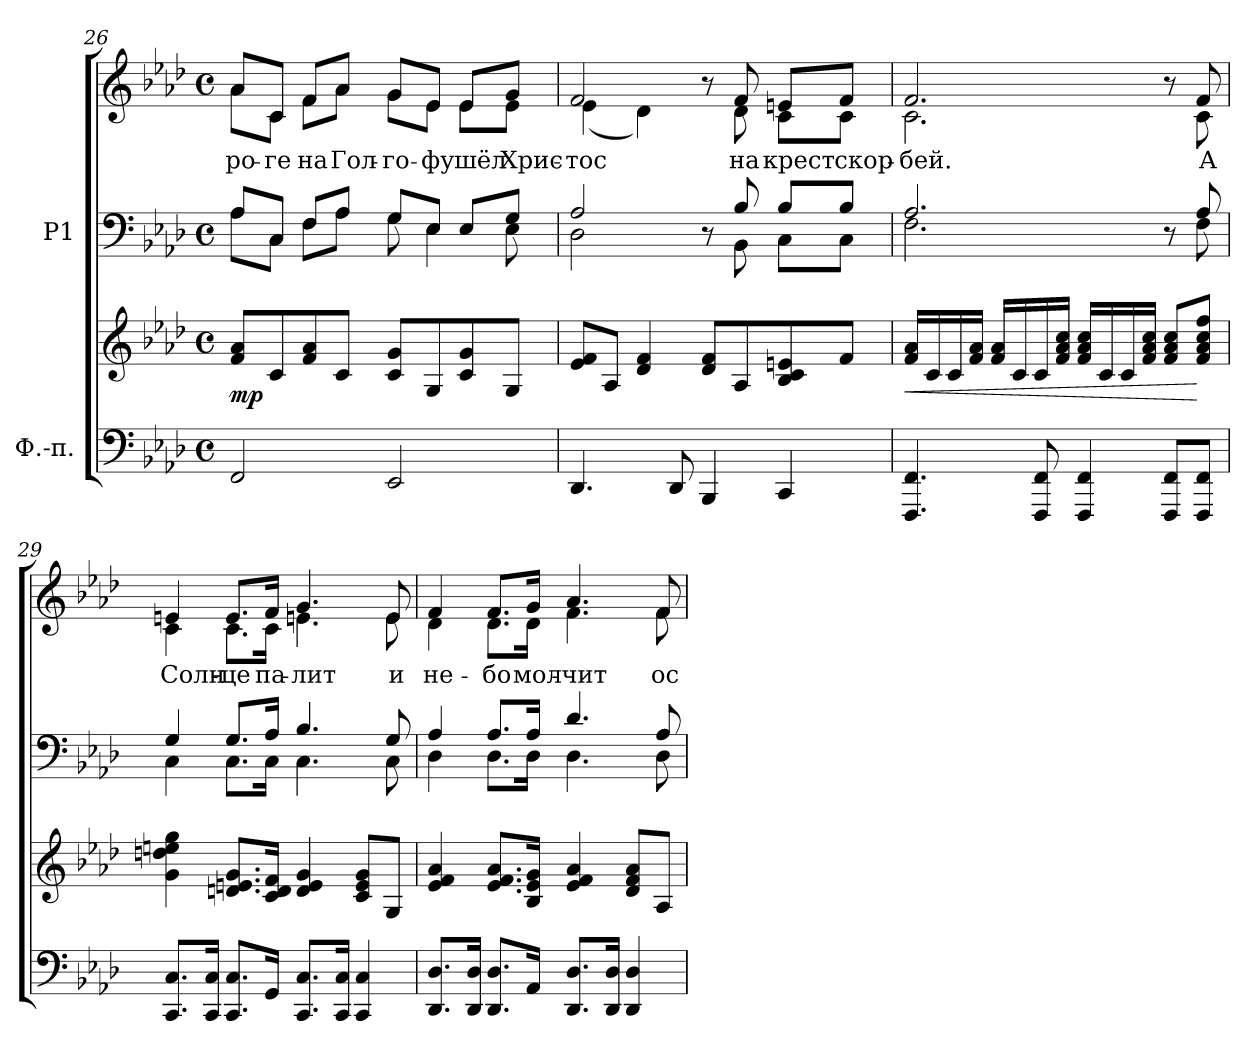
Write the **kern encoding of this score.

**kern	**kern	**dynam	**kern	**kern	**text
*part2	*part2	*part2	*part1	*part1	*part1
*staff4	*staff3	*staff3/4	*staff2	*staff1	*staff1
*I"Ф.-п.	*	*	*I"P1	*	*
!!LO:LB:g=z
*clefF4	*clefG2	*	*clefF4	*clefG2	*
*k[b-e-a-d-]	*k[b-e-a-d-]	*	*k[b-e-a-d-]	*k[b-e-a-d-]	*
*A-:	*A-:	*	*A-:	*A-:	*
*M4/4	*M4/4	*	*M4/4	*M4/4	*
*met(c)	*met(c)	*	*met(c)	*met(c)	*
=26	=26	=26	=26	=26	=26
*	*	*	*^	*	*
!	!	!	!	!	!	!LO:LY:b:color=#000000
*	*	*	*	*	*^	*
2FFi/	8fi/ 8a-iL	mp	8A-i/L	8A-i\L	8a-i/L	8a-i\L	-ро-
!	!	!	!	!	!	!	!LO:LY:b:color=#000000
.	8ci/	.	8Ci/J	8Ci\J	8ci/J	8ci\J	-ге
!	!	!	!	!	!	!	!LO:LY:b:color=#000000
.	8fi/ 8a-i	.	8Fi/L	8Fi\L	8fi/L	8fi\L	на
!	!	!	!	!	!	!	!LO:LY:b:color=#000000
.	8ci/J	.	8A-i/J	8A-i\J	8a-i/J	8a-i\J	Гол-
!	!	!	!	!	!	!	!LO:LY:b:color=#000000
2EE-i/	8ci/ 8giL	.	8Gi/L	8Gi\	8gi/L	8gi\L	-го-
!	!	!	!	!	!	!	!LO:LY:b:color=#000000
.	8Gi/	.	8E-i/J	4E-i\	8e-i/J	8e-i\J	-фу
!	!	!	!	!	!	!	!LO:LY:b:color=#000000
.	8ci/ 8gi	.	8E-i/L	.	8e-i/L	8e-i\L	шёл
!	!	!	!	!	!	!	!LO:LY:b:color=#000000
.	8Gi/J	.	8Gi/J	8E-i\	8gi/J	8e-i\J	Хрис-
=27	=27	=27	=27	=27	=27	=27	=27
!	!	!	!	!	!	!	!LO:LY:b:color=#000000
4.DD-i/	8e-i/ 8fiL	.	2A-i/	2D-i\	2fi/	(4e-i\	-тос
.	8A-i/J	.	.	.	.	.	.
.	4d-i/ 4fi	.	.	.	.	4d-i\)	.
8DD-i/	.	.	.	.	.	.	.
4BBB-i/	8d-i/ 8fiL	.	8r	8ryy	8r	8ryy	.
!	!	!	!	!	!	!	!LO:LY:b:color=#000000
.	8A-i/	.	8B-i/	8BB-i\	8fi/	8d-i\	на
!	!	!	!	!	!	!	!LO:LY:b:color=#000000
4CCi/	8B-i/ 8ci 8eni	.	8B-i/L	8Ci\L	8eni/L	8ci\L	крест
!	!	!	!	!	!	!	!LO:LY:b:color=#000000
.	8fi/J	.	8B-i/J	8Ci\J	8fi/J	8ci\J	скор-
=28	=28	=28	=28	=28	=28	=28	=28
!	!	!LO:HP:b	!	!	!	!	!
!	!	!	!	!	!	!	!LO:LY:b:color=#000000
4.FFFi/ 4.FFi	16fi/ 16a-iLL	<	2.A-i/	2.Fi\	2.fi/	2.ci\	-бей.
.	16ci/	.	.	.	.	.	.
.	16ci/	.	.	.	.	.	.
.	16fi/ 16a-iJJ	.	.	.	.	.	.
.	16fi/ 16a-iLL	.	.	.	.	.	.
.	16ci/	.	.	.	.	.	.
8FFFi/ 8FFi	16ci/	.	.	.	.	.	.
.	16fi/ 16a-i 16cciJJ	.	.	.	.	.	.
4FFFi/ 4FFi	16fi/ 16a-i 16cciLL	.	.	.	.	.	.
.	16ci/	.	.	.	.	.	.
.	16ci/	.	.	.	.	.	.
.	16fi/ 16a-i 16cciJJ	.	.	.	.	.	.
8FFFi/ 8FFiL	8fi/ 8a-i 8cciL	.	8r	8ryy	8r	8ryy	.
!	!	!	!	!	!	!	!LO:LY:b:color=#000000
8FFFi/ 8FFiJ	8fi/ 8a-i 8cci 8ffiJ	[	8A-i/	8Fi\	8fi/	8ci\	А
=29	=29	=29	=29	=29	=29	=29	=29
!	!	!	!	!	!	!	!LO:LY:b:color=#000000
8.CCi/ 8.CiL	4gi\ 4ddni 4eeni 4ggi	.	4Gi/	4Ci\	4eni/	4ci\	Солн-
16CCi/ 16CiJk	.	.	.	.	.	.	.
!	!	!	!	!	!	!	!LO:LY:b:color=#000000
8.CCi/ 8.CiL	8.dni/ 8.eni 8.giL	.	8.Gi/L	8.Ci\L	8.ei/L	8.ci\L	-це
!	!	!	!	!	!	!	!LO:LY:b:color=#000000
16GGi/Jk	16ci/ 16di 16fiJk	.	16A-i/Jk	16Ci\Jk	16fi/Jk	16ci\Jk	па-
!	!	!	!	!	!	!	!LO:LY:b:color=#000000
8.CCi/ 8.CiL	4di/ 4ei 4gi	.	4.B-i/	4.Ci\	4.gi/	4.eni\	-лит
16CCi/ 16CiJk	.	.	.	.	.	.	.
4CCi/ 4Ci	8ci/ 8ei 8giL	.	.	.	.	.	.
!	!	!	!	!	!	!	!LO:LY:b:color=#000000
.	8Gi/J	.	8Gi/	8Ci\	8ei/	8ei\	и
!!LO:LB:g=z	!!
=30	=30	=30	=30	=30	=30	=30	=30
!	!	!	!	!	!	!	!LO:LY:b:color=#000000
8.DD-i/ 8.D-iL	4e-i/ 4fi 4a-i	.	4A-i/	4D-i\	4fi/	4d-i\	не-
16DD-i/ 16D-iJk	.	.	.	.	.	.	.
!	!	!	!	!	!	!	!LO:LY:b:color=#000000
8.DD-i/ 8.D-iL	8.e-i/ 8.fi 8.a-iL	.	8.A-i/L	8.D-i\L	8.fi/L	8.d-i\L	-бо
!	!	!	!	!	!	!	!LO:LY:b:color=#000000
16AA-i/Jk	16B-i/ 16e-i 16giJk	.	16A-i/Jk	16D-i\Jk	16gi/Jk	16d-i\Jk	мол-
!	!	!	!	!	!	!	!LO:LY:b:color=#000000
8.DD-i/ 8.D-iL	4e-i/ 4fi 4a-i	.	4.d-i/	4.D-i\	4.a-i/	4.fi\	-чит
16DD-i/ 16D-iJk	.	.	.	.	.	.	.
4DD-i/ 4D-i	8d-i/ 8fi 8a-iL	.	.	.	.	.	.
!	!	!	!	!	!	!	!LO:LY:b:color=#000000
.	8A-i/J	.	8A-i/	8D-i\	8fi/	8fi\	ос-
*	*	*	*v	*v	*	*	*
*	*	*	*	*v	*v	*
=	=	=	=	=	=
*-	*-	*-	*-	*-	*-
